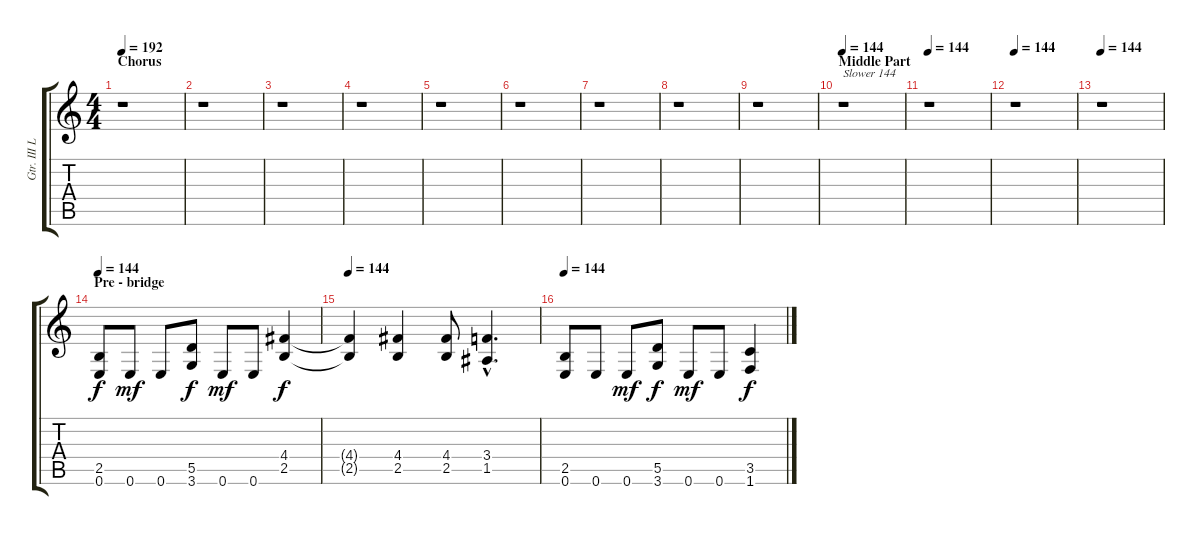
\track ("Gtr. III Lead" "Gtr. III L") {instrument overdrivenguitar}
\staff {score tabs}
\tuning (E4 B3 G3 D3 A2 E2) {hide}
\ts (4 4)
\section ("" "Chorus")
\tempo 192
\clef g2
\ks c
r.1{dy f} |
r.1 |
r.1 |
r.1 |
r.1 |
r.1 |
r.1 |
r.1 |
r.1 |
\section ("" "Middle Part")
\tempo 144
r.1{txt "Slower 144"} |
\tempo 144
r.1 |
\tempo 144
r.1 |
\tempo 144
r.1 |
\section ("" "Pre - bridge")
\tempo 144
(2.5 0.6).8{balance 15} 0.6.8{dy mf} 0.6.8 (5.5 3.6).8{dy f} 0.6.8{dy mf} 0.6.8 (4.4 2.5).4{dy f} |
\tempo 144
(4.4{t} 2.5{t}).4{balance 15} (4.4 2.5).4 (4.4 2.5).8 (3.4{hac} 1.5{hac}).4{d} |
\tempo 144
(2.5 0.6).8{balance 15} 0.6.8 0.6.8{dy mf} (5.5 3.6).8{dy f} 0.6.8{dy mf} 0.6.8 (3.5 1.6).4{dy f}
